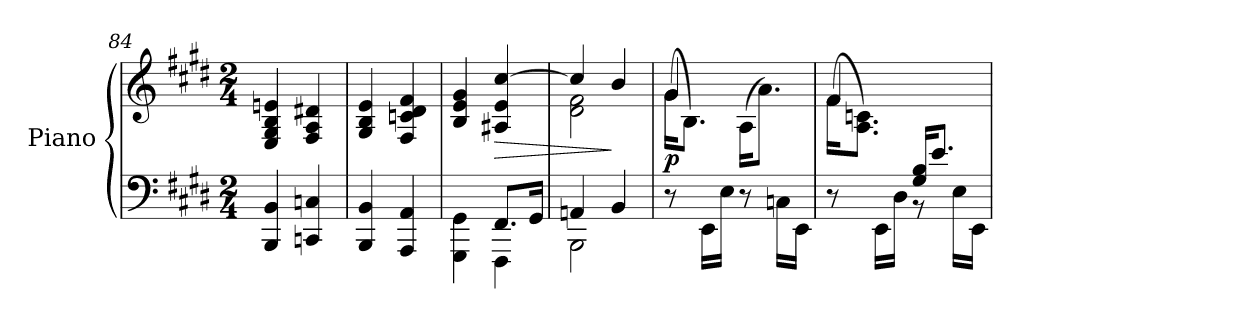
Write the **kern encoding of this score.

**kern	**kern	**dynam
*part1	*part1	*part1
*staff2	*staff1	*staff1/2
*I"Piano	*	*
*I'Pno.	*	*
!!LO:LB:g=z
*clefF4	*clefG2	*
*k[f#c#g#d#]	*k[f#c#g#d#]	*
*M2/4	*M2/4	*
=84	=84	=84
4BBB/ 4BB/	4E/ 4G#/ 4B/ 4en/	.
4CCn/ 4Cn/	4F#/ 4A/ 4d#X/	.
=85	=85	=85
4BBB/ 4BB/	4G#/ 4B/ 4e/	.
4AAA/ 4AA/	4F#/ 4cn/ 4d#/ 4f#/	.
=86	=86	=86
*^	*	*
4GGG#\ 4GG#\	4ryy	4B/ 4e/ 4g#/	.
!	!	!	!LO:HP:b
4FFF#\	8.FF#/L	4A#X/ 4e/ [4cc#/	>
.	16GG#/Jk	.	.
=87	=87	=87	=87
*	*	*^	*
4AAn/	2BBB\	4cc#/]	2d#\ 2f#\	.
4BB/	.	4b/	.	]
*v	*v	*	*	*
=88	=88	=88	=88
!	!	!	!LO:DY:b
8r	(16g#\KL	4g#/	p
.	8.B\J)	.	.
16EE\LL	.	.	.
16E\JJ	.	.	.
!	!	!	!LO:DY:b
8r	(16A\KL	4ryy	other-dynamics
.	8.a\J)	.	.
16Cn\LL	.	.	.
16EE\JJ	.	.	.
=89	=89	=89	=89
*^	*	*	*
4ryy	8r	(16f#\KL	4f#/	.
.	.	8.A\ 8.cn\J)	.	.
.	16EE\LL	.	.	.
.	16D#\JJ	.	.	.
16G#/ 16B/KL	8r	4ryy	4ryy	.
8.e/J	.	.	.	.
.	16E\LL	.	.	.
.	16EE\JJ	.	.	.
*v	*v	*	*	*
*	*v	*v	*
=	=	=
*-	*-	*-
